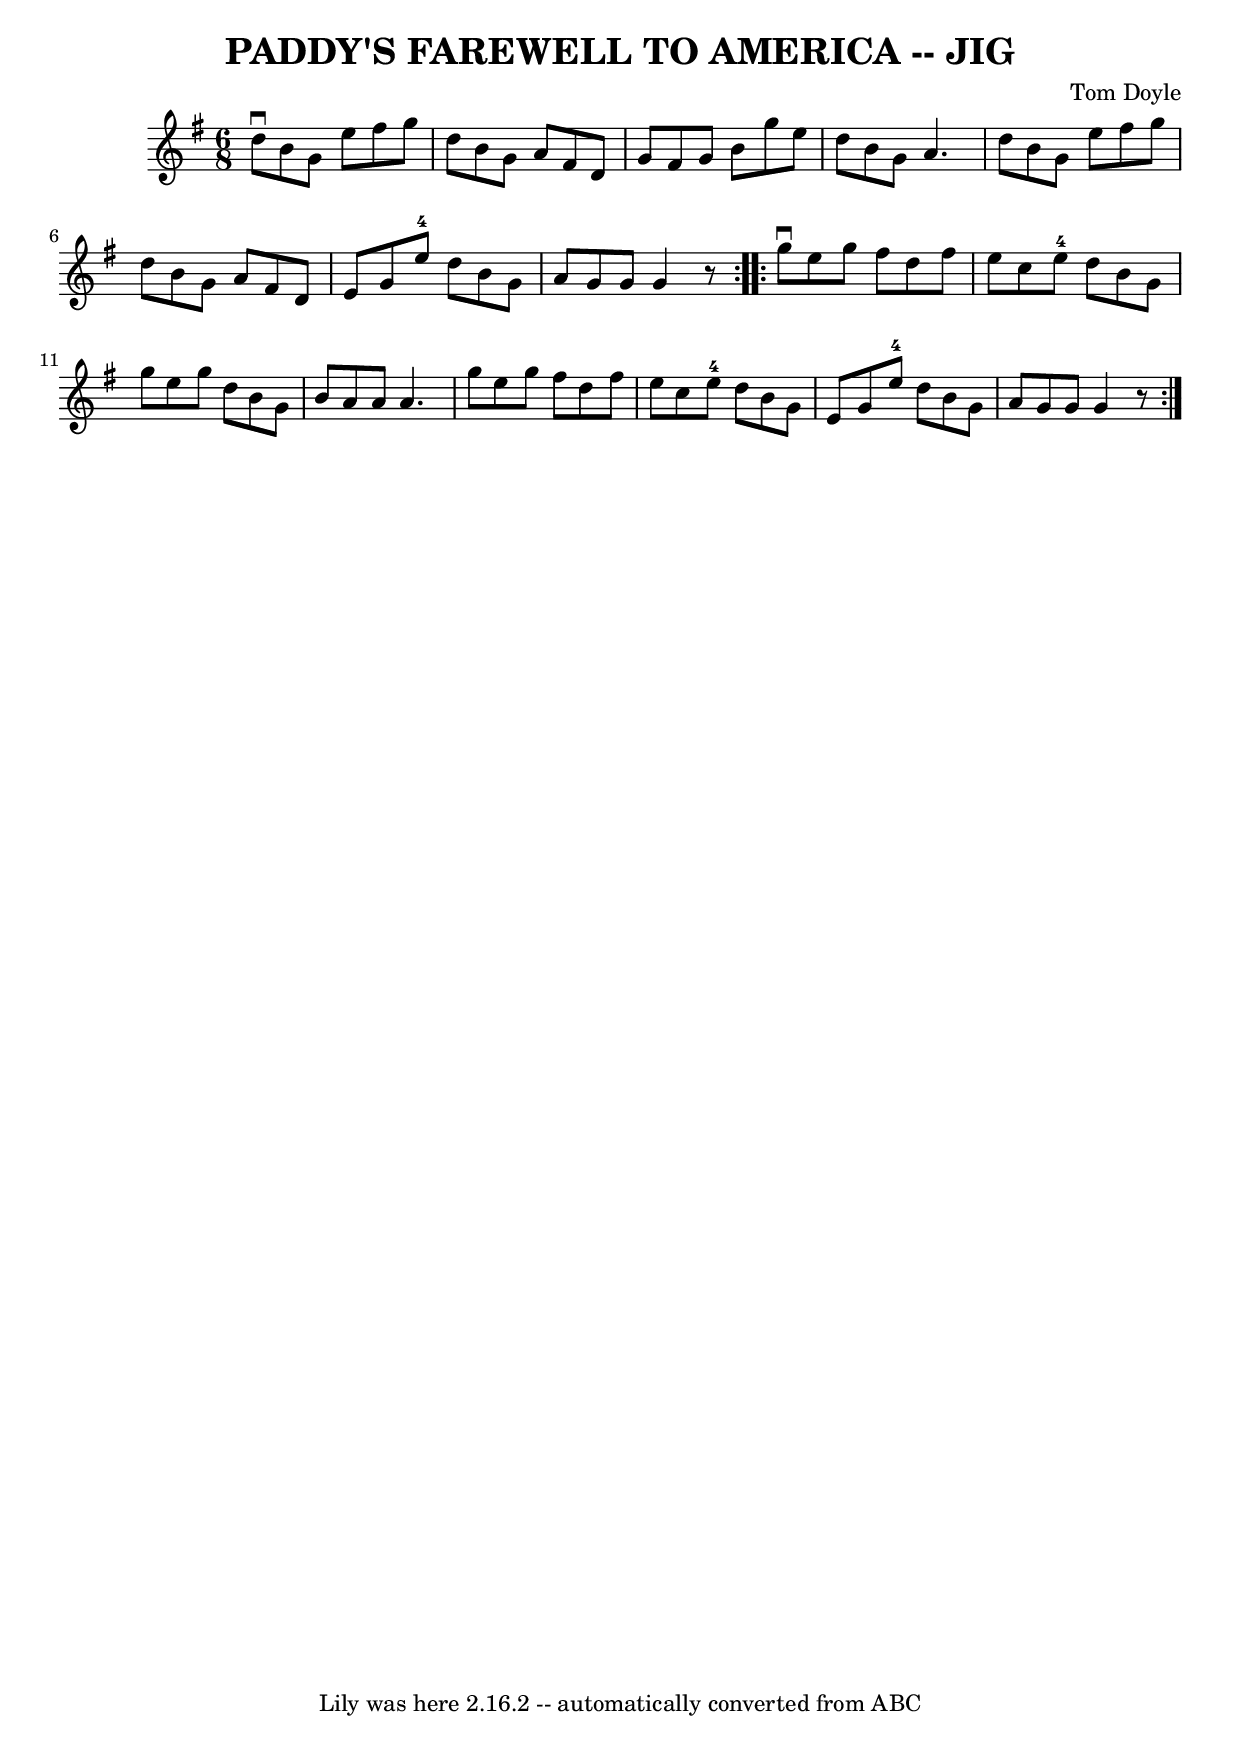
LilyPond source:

\version "2.7.40"
\include "Mammoth.ily"
\header {
	book = "Ryan's Mammoth Collection of Fiddle Tunes"
	composer = "Tom Doyle"
	crossRefNumber = "1"
	footnotes = ""
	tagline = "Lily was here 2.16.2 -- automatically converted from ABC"
	title = "PADDY'S FAREWELL TO AMERICA -- JIG"
}
voicedefault =  {
\set Score.defaultBarType = "empty"

\repeat volta 2 {
\time 6/8 \key g \major d''8^\downbow b'8 g'8 e''8 fis''8 g''8 
   |
 d''8 b'8 g'8 a'8 fis'8 d'8    |
 g'8    
fis'8 g'8 b'8 g''8 e''8    |
 d''8 b'8 g'8 a'4.    
|
     |
 d''8 b'8 g'8 e''8 fis''8 g''8    
|
 d''8 b'8 g'8 a'8 fis'8 d'8    |
 e'8 g'8   
 e''8-4 d''8 b'8 g'8    |
 a'8 g'8 g'8 g'4    r8   
}     \repeat volta 2 { g''8^\downbow e''8 g''8 fis''8 d''8    
fis''8    |
 e''8 c''8 e''8-4 d''8 b'8 g'8    |
 
 g''8 e''8 g''8 d''8 b'8 g'8    |
 b'8 a'8 a'8    
a'4.    |
     |
 g''8 e''8 g''8 fis''8 d''8    
fis''8    |
 e''8 c''8 e''8-4 d''8 b'8 g'8    |
 
 e'8 g'8 e''8-4 d''8 b'8 g'8    |
 a'8 g'8 g'8  
 g'4    r8   }   
}

\score{
    <<

	\context Staff="default"
	{
	    \voicedefault 
	}

    >>
	\layout {
	}
	\midi {}
}
